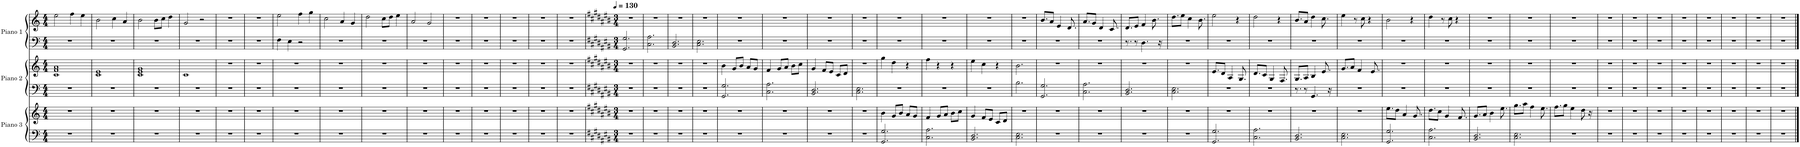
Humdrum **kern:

**kern	**kern	**kern	**kern	**kern	**kern
*part3	*part3	*part2	*part2	*part1	*part1
*staff6	*staff5	*staff4	*staff3	*staff2	*staff1
*I"Piano 3	*	*I"Piano 2	*	*I"Piano 1	*
*I'Pno. 3	*	*I'Pno. 2	*	*I'Pno. 1	*
*clefF4	*clefG2	*clefF4	*clefG2	*clefF4	*clefG2
*k[]	*k[]	*k[]	*k[]	*k[]	*k[]
*M4/4	*M4/4	*M4/4	*M4/4	*M4/4	*M4/4
=1	=1	=1	=1	=1	=1
1r	1r	1r	1c 1f 1a	1r	2ee\
.	.	.	.	.	4ff\
.	.	.	.	.	4ee\
=2	=2	=2	=2	=2	=2
1r	1r	1r	1c 1e	1r	2b\
.	.	.	.	.	4cc\
.	.	.	.	.	4a/
=3	=3	=3	=3	=3	=3
1r	1r	1r	1c 1e 1g	1r	2b\
.	.	.	.	.	8b\L
.	.	.	.	.	8cc\J
.	.	.	.	.	4dd\
=4	=4	=4	=4	=4	=4
1r	1r	1r	1c	1r	2g/
.	.	.	.	.	2r
=5	=5	=5	=5	=5	=5
1r	1r	1r	1r	1r	1r
=6	=6	=6	=6	=6	=6
1r	1r	1r	1r	1r	1r
=7	=7	=7	=7	=7	=7
1r	1r	1r	1r	4F\	2ee\
.	.	.	.	4E\	.
.	.	.	.	2r	4ff\
.	.	.	.	.	4gg\
=8	=8	=8	=8	=8	=8
1r	1r	1r	1r	1r	2cc\
.	.	.	.	.	4a/
.	.	.	.	.	4g/
=9	=9	=9	=9	=9	=9
1r	1r	1r	1r	1r	2dd\
.	.	.	.	.	8cc\L
.	.	.	.	.	8dd\J
.	.	.	.	.	4ee\
=10	=10	=10	=10	=10	=10
1r	1r	1r	1r	1r	2a/
.	.	.	.	.	2g/
=11	=11	=11	=11	=11	=11
1r	1r	1r	1r	1r	1r
=12	=12	=12	=12	=12	=12
1r	1r	1r	1r	1r	1r
=13	=13	=13	=13	=13	=13
1r	1r	1r	1r	1r	1r
=14	=14	=14	=14	=14	=14
1r	1r	1r	1r	1r	1r
=15	=15	=15	=15	=15	=15
1r	1r	1r	1r	1r	1r
=16	=16	=16	=16	=16	=16
*k[f#c#g#d#a#e#b#]	*k[f#c#g#d#a#e#b#]	*k[f#c#g#d#a#e#b#]	*k[f#c#g#d#a#e#b#]	*k[f#c#g#d#a#e#b#]	*k[f#c#g#d#a#e#b#]
*M3/4	*M3/4	*M3/4	*M3/4	*M3/4	*M3/4
*	*	*	*	*	*MM130
2.r	2.r	2.r	2.r	2.GG#/ 2.G#/	2.r
=17	=17	=17	=17	=17	=17
2.r	2.r	2.r	2.r	2.C#\ 2.A#\	2.r
=18	=18	=18	=18	=18	=18
2.r	2.r	2.r	2.r	2.BB#/ 2.D#/	2.r
=19	=19	=19	=19	=19	=19
2.r	2.r	2.r	2.r	2.C#\ 2.E#\	2.r
=20	=20	=20	=20	=20	=20
2.r	2.r	2.GG#/ 2.G#/	4b#\	2.r	2.r
.	.	.	8g#/L	.	.
.	.	.	8b#/J	.	.
.	.	.	8a#/L	.	.
.	.	.	8g#/J	.	.
=21	=21	=21	=21	=21	=21
2.r	2.r	2.C#\ 2.A#\	4f#/	2.r	2.r
.	.	.	8g#/L	.	.
.	.	.	8a#/J	.	.
.	.	.	8b#\L	.	.
.	.	.	8cc#\J	.	.
=22	=22	=22	=22	=22	=22
2.r	2.r	2.BB#/ 2.D#/	4g#/	2.r	2.r
.	.	.	8f#/L	.	.
.	.	.	8e#/J	.	.
.	.	.	8c#/L	.	.
.	.	.	8d#/J	.	.
=23	=23	=23	=23	=23	=23
2.r	2.r	2.C#\ 2.E#\	2.r	2.r	2.r
=24	=24	=24	=24	=24	=24
2.GG#/ 2.G#/	4b#\	2.r	4gg#\	2.r	2.r
.	8g#/L	.	4dd#\	.	.
.	8b#/J	.	.	.	.
.	8a#/L	.	4r	.	.
.	8g#/J	.	.	.	.
=25	=25	=25	=25	=25	=25
2.C#\ 2.A#\	4f#/	2.r	4ff#\	2.r	2.r
.	8g#/L	.	4r	.	.
.	8a#/J	.	.	.	.
.	8b#\L	.	4r	.	.
.	8cc#\J	.	.	.	.
=26	=26	=26	=26	=26	=26
2.BB#/ 2.D#/	4g#/	2.r	4ee#\	2.r	2.r
.	8f#/L	.	4cc#\	.	.
.	8e#/J	.	.	.	.
.	8c#/L	.	4r	.	.
.	8d#/J	.	.	.	.
=27	=27	=27	=27	=27	=27
2.C#\ 2.E#\	2.r	2.B#\	2.b#\	2.r	2.r
=28	=28	=28	=28	=28	=28
2.r	2.r	2.GG#/ 2.G#/	2.r	2.r	8.b#/L
.	.	.	.	.	8a#/J
.	.	.	.	.	4e#/
.	.	.	.	.	8.d#/
=29	=29	=29	=29	=29	=29
2.r	2.r	2.C#\ 2.A#\	2.r	2.r	8.a#/L
.	.	.	.	.	8g#/J
.	.	.	.	.	4d#/
.	.	.	.	.	8.c#/
=30	=30	=30	=30	=30	=30
2.r	2.r	2.BB#/ 2.D#/	2.r	8.r	8.d#/L
.	.	.	.	8r	8e#/J
.	.	.	.	4.D#\	4f#/
.	.	.	.	.	8.b#\
.	.	.	.	16r	.
=31	=31	=31	=31	=31	=31
2.r	2.r	2.C#\ 2.E#\	2.r	2.r	8.dd#\L
.	.	.	.	.	8ee#\J
.	.	.	.	.	4cc#\
.	.	.	.	.	8.b#\
=32	=32	=32	=32	=32	=32
2.GG#/ 2.G#/	2.r	2.r	8.e#/L	2.r	2ee#\
.	.	.	8d#/J	.	.
.	.	.	4A#/	.	.
.	.	.	.	.	4r
.	.	.	8.G#/	.	.
=33	=33	=33	=33	=33	=33
2.C#\ 2.A#\	2.r	2.r	8.d#/L	2.r	2dd#\
.	.	.	8c#/J	.	.
.	.	.	4G#/	.	.
.	.	.	.	.	4r
.	.	.	8.F#/	.	.
=34	=34	=34	=34	=34	=34
2.BB#/ 2.D#/	2.r	8.r	8.G#/L	2.r	8.b#/L
.	.	8r	8A#/J	.	8a#/J
.	.	4.GG#/	4B#/	.	4dd#\
.	.	.	8.e#/	.	8.cc#\
.	.	16r	.	.	.
=35	=35	=35	=35	=35	=35
2.C#\ 2.E#\	2.r	2.r	8.g#/L	2.r	4ee#\
.	.	.	8a#/J	.	.
.	.	.	.	.	8r
.	.	.	4f#/	.	.
.	.	.	.	.	8cc#\
.	.	.	.	.	4r
.	.	.	8.e#/	.	.
=36	=36	=36	=36	=36	=36
2.GG#/ 2.G#/	8.ee#\L	2.r	2.r	2.r	2b#\
.	8dd#\J	.	.	.	.
.	4a#/	.	.	.	.
.	.	.	.	.	4r
.	8.g#/	.	.	.	.
=37	=37	=37	=37	=37	=37
2.C#\ 2.A#\	8.dd#\L	2.r	2.r	2.r	4dd#\
.	8cc#\J	.	.	.	.
.	.	.	.	.	8r
.	4g#/	.	.	.	.
.	.	.	.	.	8cc#\
.	.	.	.	.	4r
.	8.f#/	.	.	.	.
=38	=38	=38	=38	=38	=38
2.BB#/ 2.D#/	8.g#/L	2.r	2.r	2.r	2.r
.	8a#/J	.	.	.	.
.	4b#\	.	.	.	.
.	8.ee#\	.	.	.	.
=39	=39	=39	=39	=39	=39
2.C#\ 2.E#\	8.gg#\L	2.r	2.r	2.r	2.r
.	8aa#\J	.	.	.	.
.	4ff#\	.	.	.	.
.	8.ee#\	.	.	.	.
=40	=40	=40	=40	=40	=40
2.r	8.ff#\L	2.r	2.r	2.r	2.r
.	8gg#\J	.	.	.	.
.	4ee#\	.	.	.	.
.	8dd#\	.	.	.	.
.	16r	.	.	.	.
=41	=41	=41	=41	=41	=41
2.r	2.r	2.r	2.r	2.r	2.r
=42	=42	=42	=42	=42	=42
2.r	2.r	2.r	2.r	2.r	2.r
=43	=43	=43	=43	=43	=43
2.r	2.r	2.r	2.r	2.r	2.r
=44	=44	=44	=44	=44	=44
2.r	2.r	2.r	2.r	2.r	2.r
=45	=45	=45	=45	=45	=45
2.r	2.r	2.r	2.r	2.r	2.r
=46	=46	=46	=46	=46	=46
2.r	2.r	2.r	2.r	2.r	2.r
=47	=47	=47	=47	=47	=47
2.r	2.r	2.r	2.r	2.r	2.r
=48	=48	=48	=48	=48	=48
2.r	2.r	2.r	2.r	2.r	2.r
==	==	==	==	==	==
*-	*-	*-	*-	*-	*-
